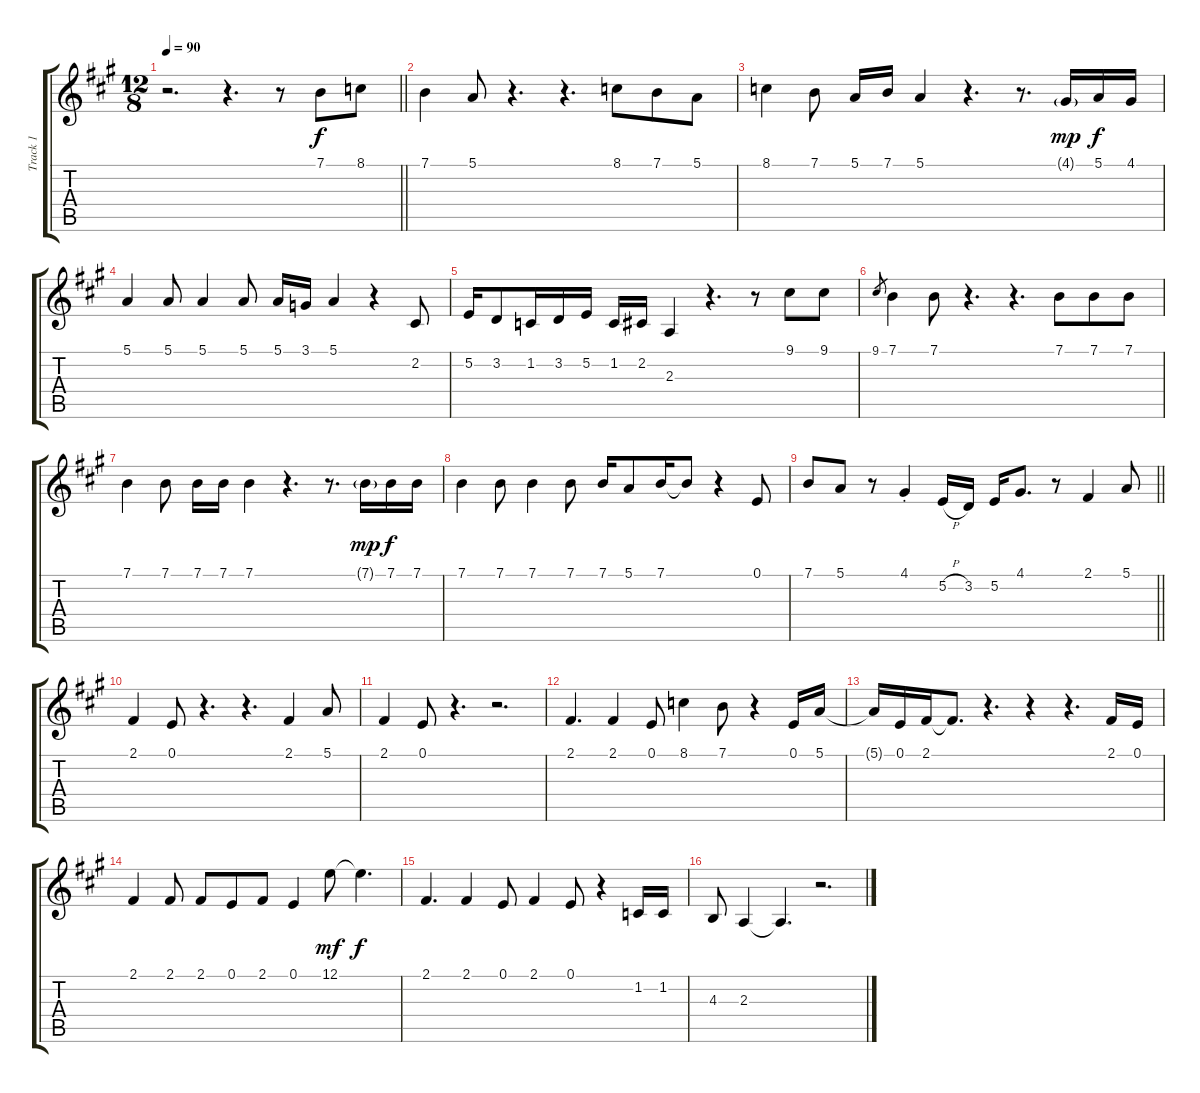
\track ("Track 1" "Track 1") {instrument tenorsax}
\staff {score tabs}
\tuning (E4 B3 G3 D3 A2 E2) {hide}
\ts (12 8)
\tempo 90
\clef g2
\barLineRight lightlight
\ks a
r.2{d dy f} r.4{d} r.8 7.1.8 8.1.8 |
7.1.4 5.1.8 r.4{d} r.4{d} 8.1.8 7.1.8 5.1.8 |
8.1.4 7.1.8 5.1.16 7.1.16 5.1.4 r.4{d} r.8{d} 4.1{g}.16{dy mp} 5.1.16{dy f} 4.1.16 |
5.1.4 5.1.8 5.1.4 5.1.8 5.1.16 3.1.16 5.1.4 r.4 2.2.8 |
5.2.16 3.2.8 1.2.16 3.2.16 5.2.16 1.2.16 2.2.16 2.3.4 r.4{d} r.8 9.1.8 9.1.8 |
9.1.8{gr} 7.1.4 7.1.8 r.4{d} r.4{d} 7.1.8 7.1.8 7.1.8 |
7.1.4 7.1.8 7.1.16 7.1.16 7.1.4 r.4{d} r.8{d} 7.1{g}.16{dy mp} 7.1.16{dy f} 7.1.16 |
7.1.4 7.1.8 7.1.4 7.1.8 7.1.16 5.1.8 7.1.16 7.1{t}.8 r.4 0.1.8 |
\barLineRight lightlight
7.1.8 5.1.8 r.8 4.1{st}.4 5.2{h}.16 3.2.16 5.2.16 4.1.8{d} r.8 2.1.4 5.1.8 |
2.1.4 0.1.8 r.4{d} r.4{d} 2.1.4 5.1.8 |
2.1.4 0.1.8 r.4{d} r.2{d} |
2.1.4{d} 2.1.4 0.1.8 8.1.4 7.1.8 r.4 0.1.16 5.1.16 |
5.1{t}.16 0.1.16 2.1.16 2.1{t}.8{d} r.4{d} r.4 r.4{d} 2.1.16 0.1.16 |
2.1.4 2.1.8 2.1.8 0.1.8 2.1.8 0.1.4 12.1.8{dy mf} 12.1{t}.4{d dy f} |
2.1.4{d} 2.1.4 0.1.8 2.1.4 0.1.8 r.4 1.2.16 1.2.16 |
4.3.8 2.3.4 2.3{t}.4{d} r.2{d}
